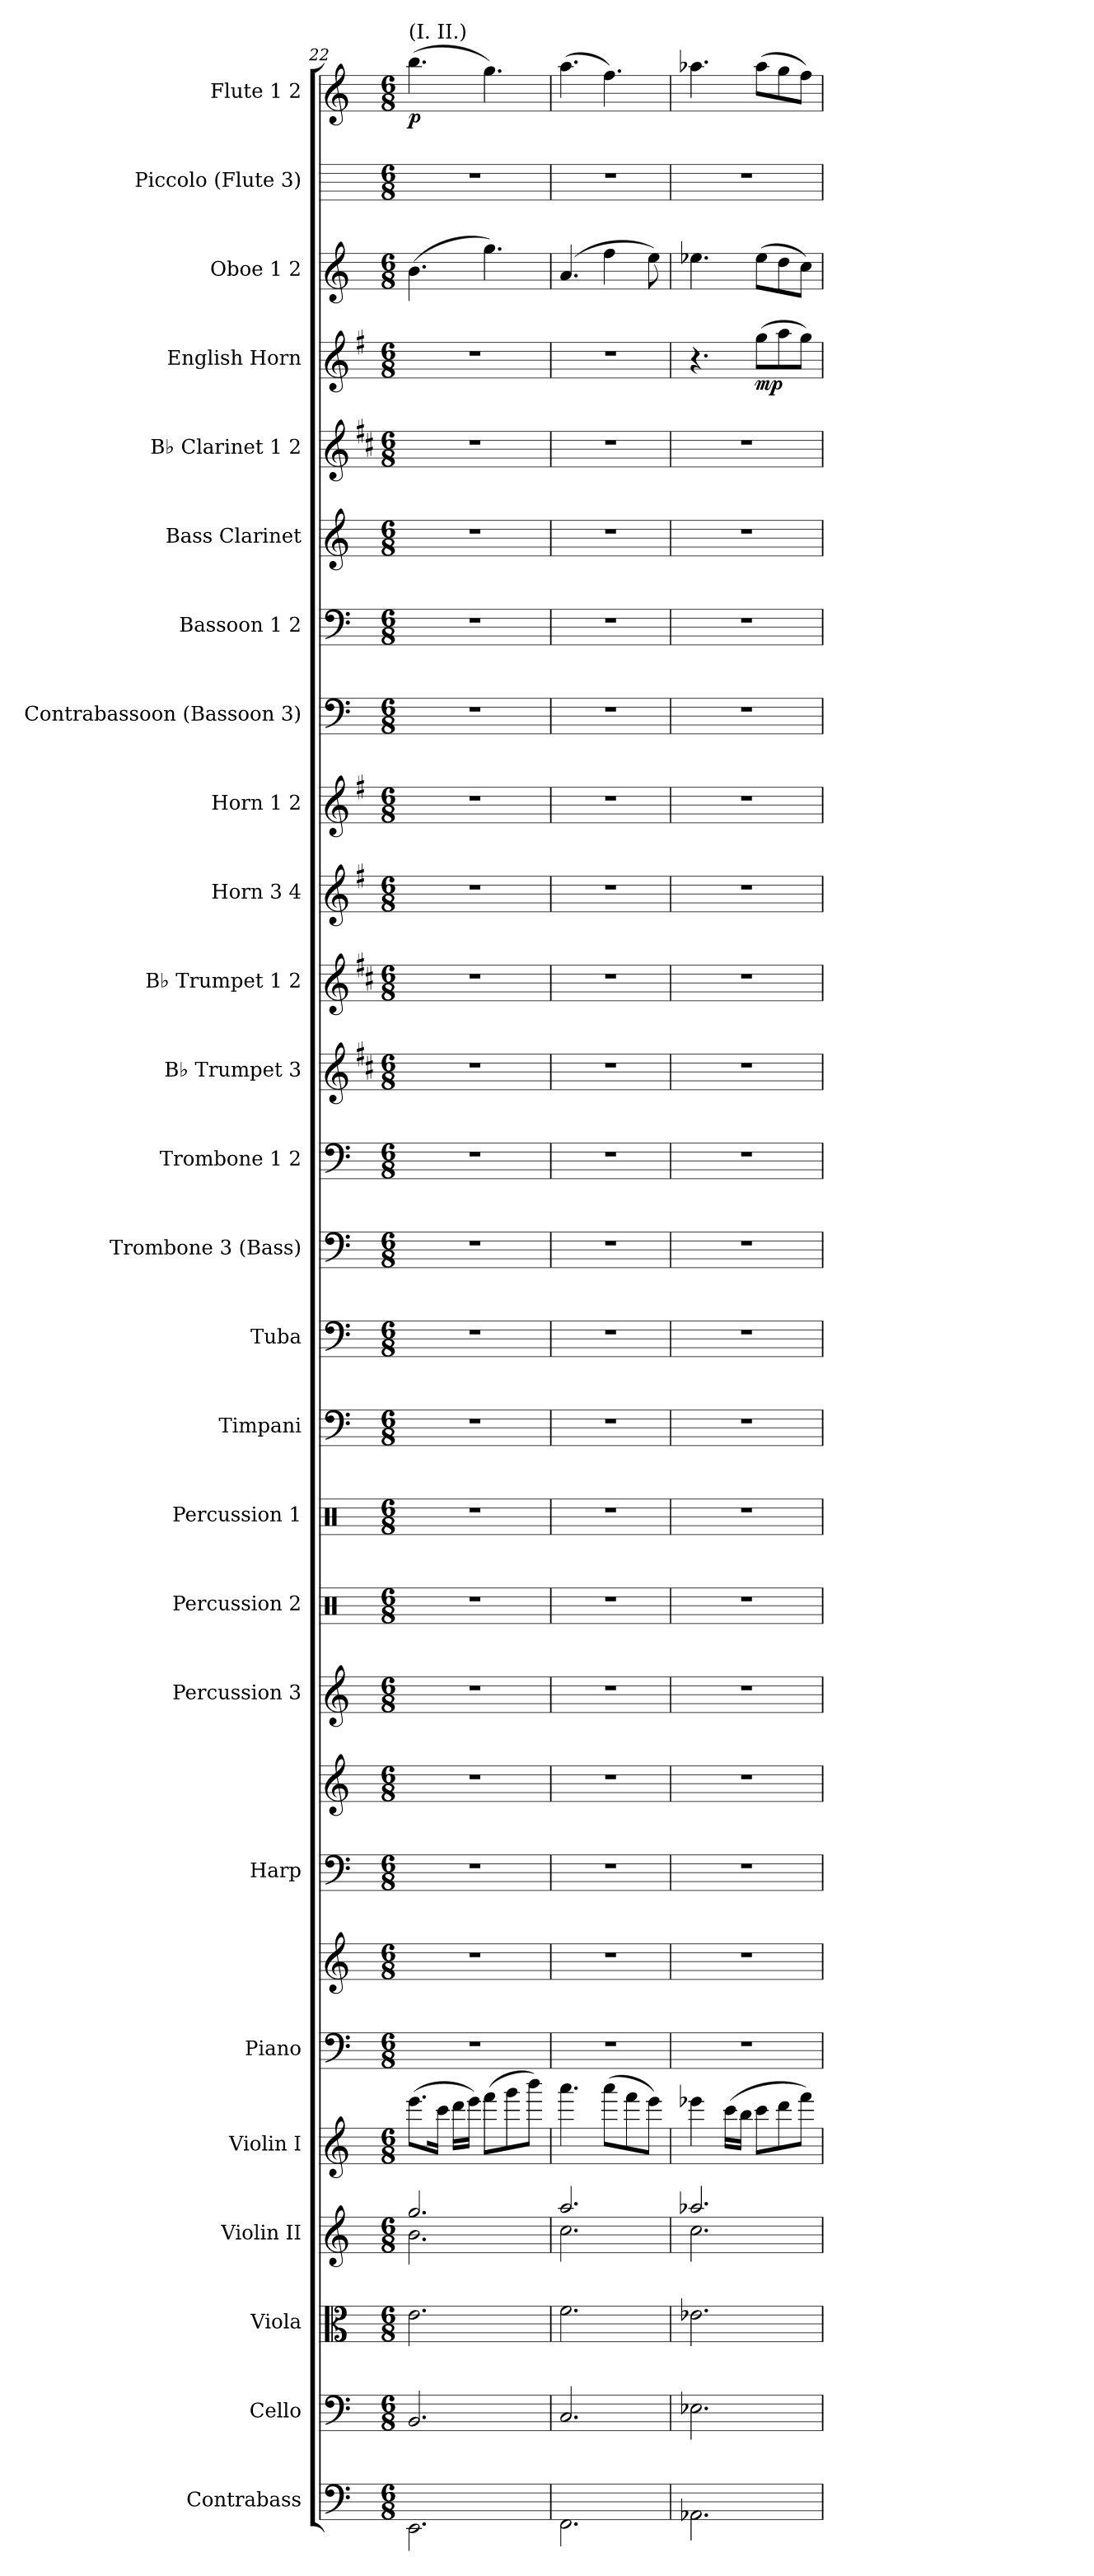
**kern	**kern	**kern	**kern	**kern	**kern	**kern	**kern	**kern	**kern	**kern	**kern	**kern	**kern	**kern	**kern	**kern	**kern	**kern	**kern	**kern	**kern	**kern	**kern	**kern	**dynam	**kern	**kern	**kern	**dynam
*part26	*part25	*part24	*part23	*part22	*part21	*part21	*part20	*part20	*part19	*part18	*part17	*part16	*part15	*part14	*part13	*part12	*part11	*part10	*part9	*part8	*part7	*part6	*part5	*part4	*part4	*part3	*part2	*part1	*part1
*staff28	*staff27	*staff26	*staff25	*staff24	*staff23	*staff22	*staff21	*staff20	*staff19	*staff18	*staff17	*staff16	*staff15	*staff14	*staff13	*staff12	*staff11	*staff10	*staff9	*staff8	*staff7	*staff6	*staff5	*staff4	*staff4	*staff3	*staff2	*staff1	*staff1
*I"Contrabass	*I"Cello	*I"Viola	*I"Violin II	*I"Violin I	*I"Piano	*	*I"Harp	*	*I"Percussion 3	*I"Percussion 2	*I"Percussion 1	*I"Timpani	*I"Tuba	*I"Trombone 3 (Bass)	*I"Trombone 1 2	*I"B♭ Trumpet 3	*I"B♭ Trumpet 1 2	*I"Horn 3 4	*I"Horn 1 2	*I"Contrabassoon (Bassoon 3)	*I"Bassoon 1 2	*I"Bass Clarinet	*I"B♭ Clarinet 1 2	*I"English Horn	*	*I"Oboe 1 2	*I"Piccolo (Flute 3)	*I"Flute 1 2	*
*I'Cb.	*	*I'Vla.	*I'Vln. II	*I'Vln. I	*I'Pno.	*	*I'Hrp.	*	*I'Perc. 3	*I'Perc. 2	*I'Perc. 1	*I'Timp.	*I'Tu.	*I'Trb. 3	*I'Trb. 1 2	*I'B♭ Tpt. 3	*I'B♭ Tpt. 1 2	*I'Hn. 3 4	*I'Hn. 1 2	*I'Cbsn.	*I'Bsn. 1 2	*I'B. Cl.	*I'B♭ Cl. 1 2	*I'E. Hn.	*	*I'Ob. 1 2	*I'Picc.	*I'Fl. 1 2	*
*clefF4	*clefF4	*clefC3	*clefG2	*clefG2	*clefF4	*clefG2	*clefF4	*clefG2	*clefG2	*clefX	*clefX	*clefF4	*clefF4	*clefF4	*clefF4	*clefG2	*clefG2	*clefG2	*clefG2	*clefF4	*clefF4	*clefG2	*clefG2	*clefG2	*	*clefG2	*	*clefG2	*
*ITrd7c12	*	*	*	*	*	*	*	*	*	*	*	*	*	*	*	*ITrd1c2	*ITrd1c2	*ITrd4c7	*ITrd4c7	*ITrd14c24	*	*ITrd8c14	*ITrd1c2	*ITrd4c7	*	*	*ITrd-7c-12	*	*
*k[]	*k[]	*k[]	*k[]	*k[]	*k[]	*k[]	*k[]	*k[]	*k[]	*k[]	*k[]	*k[]	*k[]	*k[]	*k[]	*k[]	*k[]	*k[]	*k[]	*k[]	*k[]	*k[]	*k[]	*k[]	*	*k[]	*k[]	*k[]	*
*C:	*C:	*C:	*C:	*C:	*C:	*C:	*C:	*C:	*C:	*C:	*C:	*C:	*C:	*C:	*C:	*C:	*C:	*C:	*C:	*C:	*C:	*C:	*C:	*C:	*	*C:	*C:	*C:	*
*M6/8	*M6/8	*M6/8	*M6/8	*M6/8	*M6/8	*M6/8	*M6/8	*M6/8	*M6/8	*M6/8	*M6/8	*M6/8	*M6/8	*M6/8	*M6/8	*M6/8	*M6/8	*M6/8	*M6/8	*M6/8	*M6/8	*M6/8	*M6/8	*M6/8	*	*M6/8	*M6/8	*M6/8	*
=22	=22	=22	=22	=22	=22	=22	=22	=22	=22	=22	=22	=22	=22	=22	=22	=22	=22	=22	=22	=22	=22	=22	=22	=22	=22	=22	=22	=22	=22
*	*	*	*^	*	*	*	*	*	*	*	*	*	*	*	*	*	*	*	*	*	*	*	*	*	*	*	*	*	*
!	!	!	!	!	!	!	!	!	!	!	!	!	!	!	!	!	!	!	!	!	!	!	!	!	!	!	!	!	!LO:TX:a:t=(I. II.)	!
!	!	!	!	!	!	!	!	!	!	!	!	!	!	!	!	!	!	!	!	!	!	!	!	!	!	!	!	!	!	!LO:DY:b
2.EEE\	2.BB/	2.e\	2.gg/	2.b\	(8.eee\L	2.r	2.r	2.r	2.r	2.r	2.r	2.r	2.r	2.r	2.r	2.r	2.r	2.r	2.r	2.r	2.r	2.r	2.r	2.r	2.r	.	(4.b\	2.r	(4.bb\	p
.	.	.	.	.	16ccc\Jk	.	.	.	.	.	.	.	.	.	.	.	.	.	.	.	.	.	.	.	.	.	.	.	.	.
.	.	.	.	.	16ddd\LL	.	.	.	.	.	.	.	.	.	.	.	.	.	.	.	.	.	.	.	.	.	.	.	.	.
.	.	.	.	.	16eee\JJ)	.	.	.	.	.	.	.	.	.	.	.	.	.	.	.	.	.	.	.	.	.	.	.	.	.
.	.	.	.	.	(8fff\L	.	.	.	.	.	.	.	.	.	.	.	.	.	.	.	.	.	.	.	.	.	4.gg\)	.	4.gg\)	.
.	.	.	.	.	8ggg\	.	.	.	.	.	.	.	.	.	.	.	.	.	.	.	.	.	.	.	.	.	.	.	.	.
.	.	.	.	.	8bbb\J)	.	.	.	.	.	.	.	.	.	.	.	.	.	.	.	.	.	.	.	.	.	.	.	.	.
=23	=23	=23	=23	=23	=23	=23	=23	=23	=23	=23	=23	=23	=23	=23	=23	=23	=23	=23	=23	=23	=23	=23	=23	=23	=23	=23	=23	=23	=23	=23
2.FFF\	2.C/	2.f\	2.aa/	2.cc\	4.aaa\	2.r	2.r	2.r	2.r	2.r	2.r	2.r	2.r	2.r	2.r	2.r	2.r	2.r	2.r	2.r	2.r	2.r	2.r	2.r	2.r	.	(4.a/	2.r	(4.aa\	.
.	.	.	.	.	(8aaa\L	.	.	.	.	.	.	.	.	.	.	.	.	.	.	.	.	.	.	.	.	.	4ff\	.	4.ff\)	.
.	.	.	.	.	8fff\	.	.	.	.	.	.	.	.	.	.	.	.	.	.	.	.	.	.	.	.	.	.	.	.	.
.	.	.	.	.	8eee\J)	.	.	.	.	.	.	.	.	.	.	.	.	.	.	.	.	.	.	.	.	.	8ee\)	.	.	.
=24	=24	=24	=24	=24	=24	=24	=24	=24	=24	=24	=24	=24	=24	=24	=24	=24	=24	=24	=24	=24	=24	=24	=24	=24	=24	=24	=24	=24	=24	=24
2.AAA-X\	2.E-X\	2.e-X\	2.aa-X/	2.cc\	4eee-X\	2.r	2.r	2.r	2.r	2.r	2.r	2.r	2.r	2.r	2.r	2.r	2.r	2.r	2.r	2.r	2.r	2.r	2.r	2.r	4.r	.	4.ee-X\	2.r	4.aa-X\	.
.	.	.	.	.	(16ccc\LL	.	.	.	.	.	.	.	.	.	.	.	.	.	.	.	.	.	.	.	.	.	.	.	.	.
.	.	.	.	.	16bb\JJ	.	.	.	.	.	.	.	.	.	.	.	.	.	.	.	.	.	.	.	.	.	.	.	.	.
!	!	!	!	!	!	!	!	!	!	!	!	!	!	!	!	!	!	!	!	!	!	!	!	!	!	!LO:DY:b	!	!	!	!
.	.	.	.	.	8ccc\L	.	.	.	.	.	.	.	.	.	.	.	.	.	.	.	.	.	.	.	(8cc\L	mp	(8ee-\L	.	(8aa-\L	.
.	.	.	.	.	8ddd\	.	.	.	.	.	.	.	.	.	.	.	.	.	.	.	.	.	.	.	8dd\	.	8dd\	.	8gg\	.
.	.	.	.	.	8fff\J)	.	.	.	.	.	.	.	.	.	.	.	.	.	.	.	.	.	.	.	8cc\J)	.	8cc\J)	.	8ff\J)	.
*	*	*	*v	*v	*	*	*	*	*	*	*	*	*	*	*	*	*	*	*	*	*	*	*	*	*	*	*	*	*	*
=	=	=	=	=	=	=	=	=	=	=	=	=	=	=	=	=	=	=	=	=	=	=	=	=	=	=	=	=	=
*-	*-	*-	*-	*-	*-	*-	*-	*-	*-	*-	*-	*-	*-	*-	*-	*-	*-	*-	*-	*-	*-	*-	*-	*-	*-	*-	*-	*-	*-
